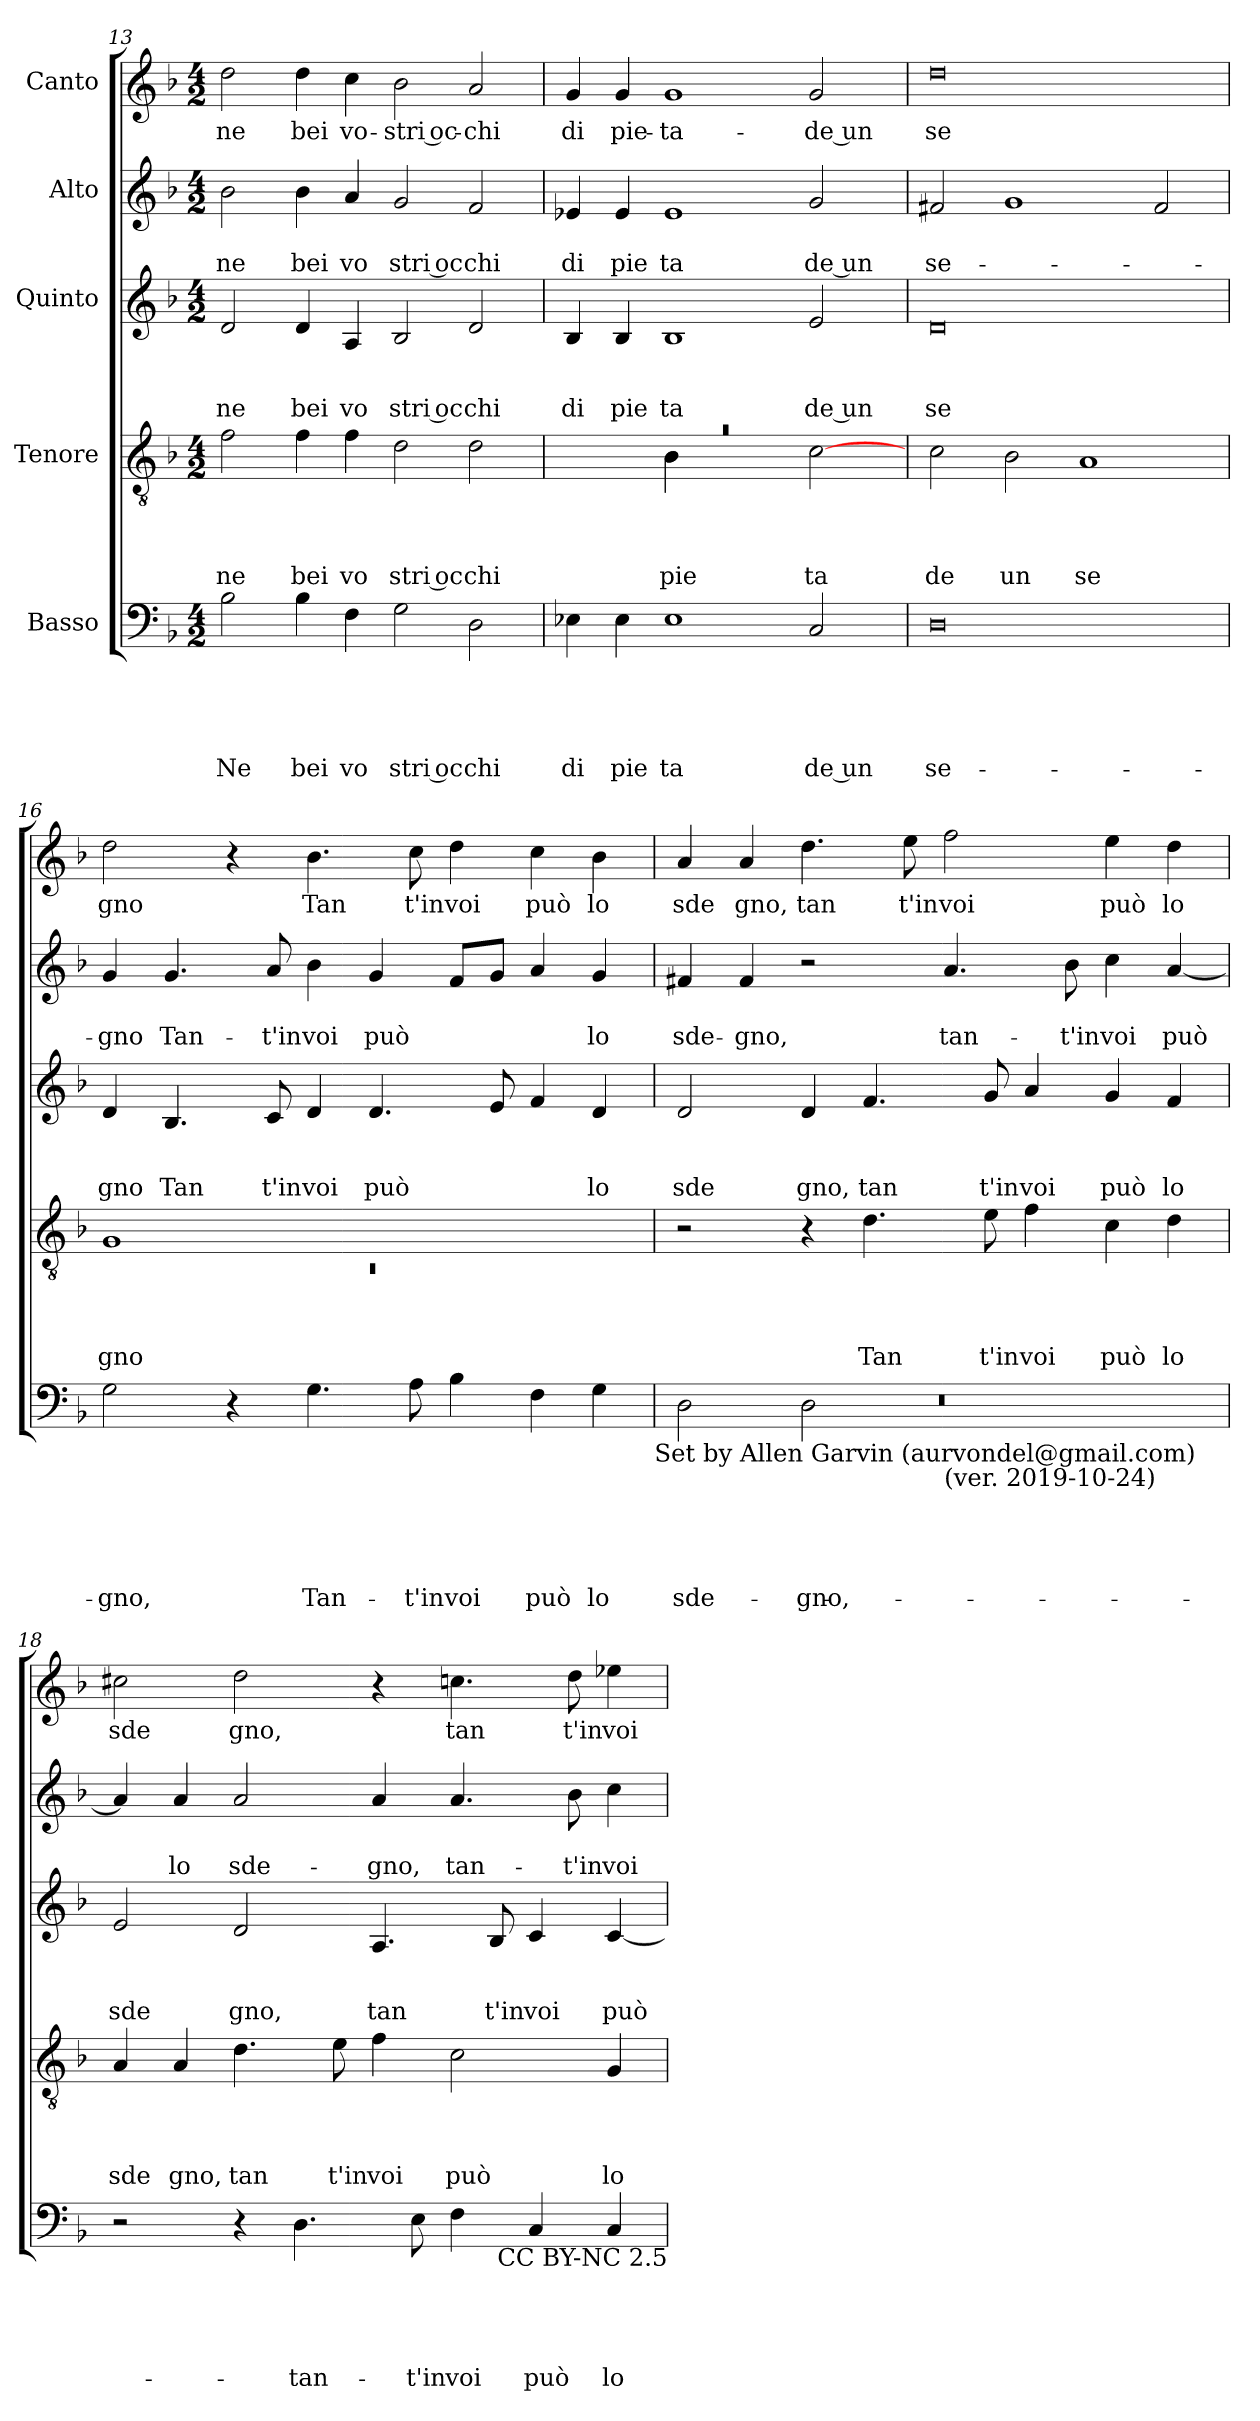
**kern	**text	**text	**text	**text	**text	**kern	**text	**text	**text	**text	**kern	**text	**text	**text	**kern	**text	**text	**kern	**text
*part5	*part5	*part5	*part5	*part5	*part5	*part4	*part4	*part4	*part4	*part4	*part3	*part3	*part3	*part3	*part2	*part2	*part2	*part1	*part1
*staff5	*staff5	*staff5	*staff5	*staff5	*staff5	*staff4	*staff4	*staff4	*staff4	*staff4	*staff3	*staff3	*staff3	*staff3	*staff2	*staff2	*staff2	*staff1	*staff1
*I"Basso	*	*	*	*	*	*I"Tenore	*	*	*	*	*I"Quinto	*	*	*	*I"Alto	*	*	*I"Canto	*
*clefF4	*	*	*	*	*	*clefGv2	*	*	*	*	*clefG2	*	*	*	*clefG2	*	*	*clefG2	*
*k[b-]	*	*	*	*	*	*k[b-]	*	*	*	*	*k[b-]	*	*	*	*k[b-]	*	*	*k[b-]	*
*F:	*	*	*	*	*	*F:	*	*	*	*	*F:	*	*	*	*F:	*	*	*F:	*
*M4/2	*	*	*	*	*	*M4/2	*	*	*	*	*M4/2	*	*	*	*M4/2	*	*	*M4/2	*
=13	=13	=13	=13	=13	=13	=13	=13	=13	=13	=13	=13	=13	=13	=13	=13	=13	=13	=13	=13
!	!	!	!	!	!LO:LY:b	!	!	!	!	!LO:LY:b	!	!	!	!LO:LY:b	!	!	!LO:LY:b	!	!LO:LY:b
2B-\	.	.	.	.	Ne	2f\	.	.	.	ne	2d/	.	.	ne	2b-\	.	ne	2dd\	ne
!	!	!	!	!	!LO:LY:b	!	!	!	!	!LO:LY:b	!	!	!	!LO:LY:b	!	!	!LO:LY:b	!	!LO:LY:b
4B-\	.	.	.	.	bei	4f\	.	.	.	bei	4d/	.	.	bei	4b-\	.	bei	4dd\	bei
!	!	!	!	!	!LO:LY:b	!	!	!	!	!LO:LY:b	!	!	!	!LO:LY:b	!	!	!LO:LY:b	!	!LO:LY:b
4F\	.	.	.	.	vo	4f\	.	.	.	vo	4A/	.	.	vo	4a/	.	vo	4cc\	vo-
!	!	!	!	!	!LO:LY:b:rj	!	!	!	!	!LO:LY:b:rj	!	!	!	!LO:LY:b:rj	!	!	!LO:LY:b:rj	!	!LO:LY:b:rj
2G\	.	.	.	.	stri oc	2d\	.	.	.	stri oc	2B-/	.	.	stri oc	2g/	.	stri oc	2b-\	-stri oc-
!	!	!	!	!	!LO:LY:b	!	!	!	!	!LO:LY:b	!	!	!	!LO:LY:b	!	!	!LO:LY:b	!	!LO:LY:b
2D\	.	.	.	.	chi	2d\	.	.	.	chi	2d/	.	.	chi	2f/	.	chi	2a/	-chi
=14	=14	=14	=14	=14	=14	=14	=14	=14	=14	=14	=14	=14	=14	=14	=14	=14	=14	=14	=14
!	!	!	!	!	!LO:LY:b	!LO:N:vis=1	!	!	!	!	!	!	!	!LO:LY:b	!	!	!LO:LY:b	!	!LO:LY:b
*	*	*	*	*	*	*^	*	*	*	*	*	*	*	*	*	*	*	*	*
*	*	*	*	*	*	*	*^	*	*	*	*	*	*	*	*	*	*	*	*	*
4E-X\	.	.	.	.	di	0ra	2ryy	2ryy	.	.	.	.	4B-/	.	.	di	4e-X/	.	di	4g/	di
!	!	!	!	!	!LO:LY:b	!	!	!	!	!	!	!	!	!	!	!LO:LY:b	!	!	!LO:LY:b	!	!LO:LY:b
4E-\	.	.	.	.	pie	.	.	.	.	.	.	.	4B-/	.	.	pie	4e-/	.	pie	4g/	pie-
!	!	!	!	!	!LO:LY:b	!	!	!	!	!	!	!LO:LY:b	!	!	!	!	!	!	!	!	!
!	!	!	!	!	!	!	!	!	!	!	!	!LO:LY:b	!	!	!	!LO:LY:b	!	!	!LO:LY:b	!	!LO:LY:b
1E-	.	.	.	.	ta	.	4B-\	4B-\	.	.	.	pie	1B-	.	.	ta	1e-	.	ta	1g	-ta-
.	.	.	.	.	.	.	1ryy	2.ryy	.	.	.	.	.	.	.	.	.	.	.	.	.
!	!	!	!	!	!LO:LY:b:rj	!	!	!	!	!	!	!LO:LY:b	!	!	!	!LO:LY:b:rj	!	!	!LO:LY:b:rj	!	!LO:LY:b:rj
2C/	.	.	.	.	de un	.	.	[<2c\	.	.	.	ta	2e/	.	.	de un	2g/	.	de un	2g/	-de un
.	.	.	.	.	.	.	4ryy	.	.	.	.	.	.	.	.	.	.	.	.	.	.
*	*	*	*	*	*	*	*v	*v	*	*	*	*	*	*	*	*	*	*	*	*	*
!!LO:LB:g=z
=15	=15	=15	=15	=15	=15	=15	=15	=15	=15	=15	=15	=15	=15	=15	=15	=15	=15	=15	=15	=15
!	!	!	!	!	!LO:LY:b	!	!	!	!	!	!LO:LY:b	!	!	!	!LO:LY:b	!	!	!LO:LY:b	!	!LO:LY:b
*	*	*	*	*	*	*v	*v	*	*	*	*	*	*	*	*	*	*	*	*	*
0D	.	.	.	.	se-	2c\	.	.	.	de	0d	.	.	se	2f#X/	.	se-	0dd	se
!	!	!	!	!	!	!	!	!	!	!LO:LY:b	!	!	!	!	!	!	!	!	!
.	.	.	.	.	.	2B-\	.	.	.	un	.	.	.	.	1g	.	.	.	.
!	!	!	!	!	!	!	!	!	!	!LO:LY:b	!	!	!	!	!	!	!	!	!
.	.	.	.	.	.	1A	.	.	.	se	.	.	.	.	.	.	.	.	.
.	.	.	.	.	.	.	.	.	.	.	.	.	.	.	2f#/	.	.	.	.
=16	=16	=16	=16	=16	=16	=16	=16	=16	=16	=16	=16	=16	=16	=16	=16	=16	=16	=16	=16
*	*	*	*	*	*	*^	*	*	*	*	*	*	*	*	*	*	*	*	*
!	!	!	!	!	!LO:LY:b	!	!LO:N:vis=1	!	!	!	!LO:LY:b	!	!	!	!LO:LY:b	!	!	!LO:LY:b	!	!LO:LY:b
2G\	.	.	.	.	-gno,	1G	0rC	.	.	.	gno	4d/	.	.	gno	4g/	.	-gno	2dd\	gno
!	!	!	!	!	!	!	!	!	!	!	!	!	!	!	!LO:LY:b	!	!	!LO:LY:b	!	!
.	.	.	.	.	.	.	.	.	.	.	.	4.B-/	.	.	Tan	4.g/	.	Tan-	.	.
4r	.	.	.	.	.	.	.	.	.	.	.	.	.	.	.	.	.	.	4r	.
!	!	!	!	!	!	!	!	!	!	!	!	!	!	!	!LO:LY:b	!	!	!LO:LY:b	!	!
.	.	.	.	.	.	.	.	.	.	.	.	8c/	.	.	t'in	8a/	.	-t'in	.	.
!	!	!	!	!	!LO:LY:b	!	!	!	!	!	!	!	!	!	!LO:LY:b	!	!	!LO:LY:b	!	!LO:LY:b
4.G\	.	.	.	.	Tan-	.	.	.	.	.	.	4d/	.	.	voi	4b-\	.	voi	4.b-\	Tan
!	!	!	!	!	!	!	!	!	!	!	!	!	!	!	!LO:LY:b	!	!	!LO:LY:b	!	!
.	.	.	.	.	.	1ryy	.	.	.	.	.	4.d/	.	.	può	4g/	.	può	.	.
!	!	!	!	!	!LO:LY:b	!	!	!	!	!	!	!	!	!	!	!	!	!	!	!LO:LY:b
8A\	.	.	.	.	-t'in	.	.	.	.	.	.	.	.	.	.	.	.	.	8cc\	t'in
!	!	!	!	!	!LO:LY:b	!	!	!	!	!	!	!	!	!	!	!	!	!	!	!LO:LY:b
4B-\	.	.	.	.	voi	.	.	.	.	.	.	.	.	.	.	8f/L	.	.	4dd\	voi
.	.	.	.	.	.	.	.	.	.	.	.	8e/	.	.	.	8g/J	.	.	.	.
!	!	!	!	!	!LO:LY:b	!	!	!	!	!	!	!	!	!	!	!	!	!	!	!LO:LY:b
4F\	.	.	.	.	può	.	.	.	.	.	.	4f/	.	.	.	4a/	.	.	4cc\	può
!	!	!	!	!	!LO:LY:b	!	!	!	!	!	!	!	!	!	!LO:LY:b	!	!	!LO:LY:b	!	!LO:LY:b
4G\	.	.	.	.	lo	.	.	.	.	.	.	4d/	.	.	lo	4g/	.	lo	4b-\	lo
*	*	*	*	*	*	*v	*v	*	*	*	*	*	*	*	*	*	*	*	*	*
!LO:TX:b:t=Set by Allen Garvin (aurvondel@gmail.com)	!	!	!	!	!	!	!	!	!	!	!	!	!	!	!	!	!	!	!
=17	=17	=17	=17	=17	=17	=17	=17	=17	=17	=17	=17	=17	=17	=17	=17	=17	=17	=17	=17
*^	*	*	*	*	*	*	*	*	*	*	*	*	*	*	*	*	*	*	*
*	*^	*	*	*	*	*	*	*	*	*	*	*	*	*	*	*	*	*	*	*
!	!	!LO:N:vis=1	!	!	!	!	!LO:LY:b	!	!	!	!	!	!	!	!	!LO:LY:b	!	!	!LO:LY:b	!	!LO:LY:b
2D\	2ryy	0r	.	.	.	.	sde-	2r	.	.	.	.	2d/	.	.	sde	4f#X/	.	sde-	4a/	sde
!	!	!	!	!	!	!	!	!	!	!	!	!	!	!	!	!	!	!	!LO:LY:b	!	!LO:LY:b
.	.	.	.	.	.	.	.	.	.	.	.	.	.	.	.	.	4f#/	.	-gno,	4a/	gno,
!	!	!	!	!	!	!	!LO:LY:b	!	!	!	!	!	!	!	!	!LO:LY:b	!	!	!	!	!LO:LY:b
2ryy	2D\	.	.	.	.	.	-gno,	4r	.	.	.	.	4d/	.	.	gno,	2r	.	.	4.dd\	tan
!	!	!	!	!	!	!	!	!	!	!	!	!LO:LY:b	!	!	!	!LO:LY:b	!	!	!	!	!
.	.	.	.	.	.	.	.	4.d\	.	.	.	Tan	4.f/	.	.	tan	.	.	.	.	.
!	!	!	!	!	!	!	!	!	!	!	!	!	!	!	!	!	!	!	!	!	!LO:LY:b
.	.	.	.	.	.	.	.	.	.	.	.	.	.	.	.	.	.	.	.	8ee\	t'in
!LO:TX:b:t=(ver. 2019-10-24)	!	!	!	!	!	!	!	!	!	!	!	!	!	!	!	!	!	!	!	!	!
!	!	!	!	!	!	!	!	!	!	!	!	!	!	!	!	!	!	!	!LO:LY:b	!	!LO:LY:b
1ryy	1ryy	.	.	.	.	.	.	.	.	.	.	.	.	.	.	.	4.a/	.	tan-	2ff\	voi
!	!	!	!	!	!	!	!	!	!	!	!	!LO:LY:b	!	!	!	!LO:LY:b	!	!	!	!	!
.	.	.	.	.	.	.	.	8e\	.	.	.	t'in	8g/	.	.	t'in	.	.	.	.	.
!	!	!	!	!	!	!	!	!	!	!	!	!LO:LY:b	!	!	!	!LO:LY:b	!	!	!	!	!
.	.	.	.	.	.	.	.	4f\	.	.	.	voi	4a/	.	.	voi	.	.	.	.	.
!	!	!	!	!	!	!	!	!	!	!	!	!	!	!	!	!	!	!	!LO:LY:b	!	!
.	.	.	.	.	.	.	.	.	.	.	.	.	.	.	.	.	8b-\	.	-t'in	.	.
!	!	!	!	!	!	!	!	!	!	!	!	!LO:LY:b	!	!	!	!LO:LY:b	!	!	!LO:LY:b	!	!LO:LY:b
.	.	.	.	.	.	.	.	4c\	.	.	.	può	4g/	.	.	può	4cc\	.	voi	4ee\	può
!	!	!	!	!	!	!	!	!	!	!	!	!LO:LY:b	!	!	!	!LO:LY:b	!	!	!LO:LY:b	!	!LO:LY:b
.	.	.	.	.	.	.	.	4d\	.	.	.	lo	4f/	.	.	lo	[<4a/	.	può	4dd\	lo
*v	*v	*v	*	*	*	*	*	*	*	*	*	*	*	*	*	*	*	*	*	*	*
=18	=18	=18	=18	=18	=18	=18	=18	=18	=18	=18	=18	=18	=18	=18	=18	=18	=18	=18	=18
!	!	!	!	!	!	!	!	!	!	!LO:LY:b	!	!	!	!LO:LY:b	!	!	!	!	!LO:LY:b
2r	.	.	.	.	.	4A/	.	.	.	sde	2e/	.	.	sde	4a/]	.	.	2cc#X\	sde
!	!	!	!	!	!	!	!	!	!	!LO:LY:b	!	!	!	!	!	!	!LO:LY:b	!	!
.	.	.	.	.	.	4A/	.	.	.	gno,	.	.	.	.	4a/	.	lo	.	.
!	!	!	!	!	!	!	!	!	!	!LO:LY:b	!	!	!	!LO:LY:b	!	!	!LO:LY:b	!	!LO:LY:b
4r	.	.	.	.	.	4.d\	.	.	.	tan	2d/	.	.	gno,	2a/	.	sde-	2dd\	gno,
!	!	!	!	!	!LO:LY:b	!	!	!	!	!	!	!	!	!	!	!	!	!	!
4.D\	.	.	.	.	tan-	.	.	.	.	.	.	.	.	.	.	.	.	.	.
!	!	!	!	!	!	!	!	!	!	!LO:LY:b	!	!	!	!	!	!	!	!	!
.	.	.	.	.	.	8e\	.	.	.	t'in	.	.	.	.	.	.	.	.	.
!	!	!	!	!	!	!	!	!	!	!LO:LY:b	!	!	!	!LO:LY:b	!	!	!LO:LY:b	!	!
.	.	.	.	.	.	4f\	.	.	.	voi	4.A/	.	.	tan	4a/	.	-gno,	4r	.
!	!	!	!	!	!LO:LY:b	!	!	!	!	!	!	!	!	!	!	!	!	!	!
8E\	.	.	.	.	-t'in	.	.	.	.	.	.	.	.	.	.	.	.	.	.
!	!	!	!	!	!LO:LY:b	!	!	!	!	!LO:LY:b	!	!	!	!	!	!	!LO:LY:b	!	!LO:LY:b
4F\	.	.	.	.	voi	2c\	.	.	.	può	.	.	.	.	4.a/	.	tan-	4.cc\	tan
!	!	!	!	!	!	!	!	!	!	!	!	!	!	!LO:LY:b	!	!	!	!	!
.	.	.	.	.	.	.	.	.	.	.	8B-/	.	.	t'in	.	.	.	.	.
!	!	!	!	!	!LO:LY:b	!	!	!	!	!	!	!	!	!LO:LY:b	!	!	!	!	!
4C/	.	.	.	.	può	.	.	.	.	.	4c/	.	.	voi	.	.	.	.	.
!	!	!	!	!	!	!	!	!	!	!	!	!	!	!	!	!	!LO:LY:b	!	!LO:LY:b
.	.	.	.	.	.	.	.	.	.	.	.	.	.	.	8b-\	.	-t'in	8dd\	t'in
!	!	!	!	!	!LO:LY:b	!	!	!	!	!LO:LY:b	!	!	!	!LO:LY:b	!	!	!LO:LY:b	!	!LO:LY:b
4C/	.	.	.	.	lo	4G/	.	.	.	lo	[>4c/	.	.	può	4cc\	.	voi	4ee-X\	voi
!LO:TX:b:t=CC BY-NC 2.5	!	!	!	!	!	!	!	!	!	!	!	!	!	!	!	!	!	!	!
=	=	=	=	=	=	=	=	=	=	=	=	=	=	=	=	=	=	=	=
*-	*-	*-	*-	*-	*-	*-	*-	*-	*-	*-	*-	*-	*-	*-	*-	*-	*-	*-	*-
